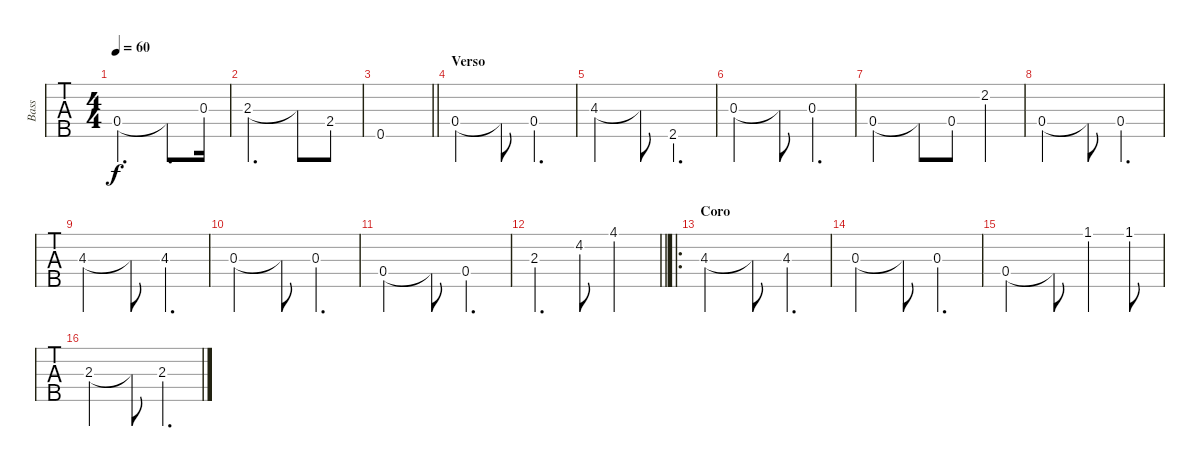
\track ("Bass" "Bass") {instrument electricbassfinger}
\staff {tabs}
\tuning (G2 D2 A1 E1 B0) {hide}
\ts (4 4)
\tempo 60
\clef f4
\ks e
0.4.2{d dy f} 0.4{t}.8{d} 0.3.16 |
2.3.2{d} 2.3{t}.8 2.4.8 |
\barLineRight lightlight
0.5.1 |
\section ("" "Verso")
0.4.2 0.4{t}.8 0.4.4{d} |
4.3.2 4.3{t}.8 2.5.4{d} |
0.3.2 0.3{t}.8 0.3.4{d} |
0.4.2 0.4{t}.8 0.4.8 2.2.4 |
0.4.2 0.4{t}.8 0.4.4{d} |
4.3.2 4.3{t}.8 4.3.4{d} |
0.3.2 0.3{t}.8 0.3.4{d} |
0.4.2 0.4{t}.8 0.4.4{d} |
\barLineRight lightlight
2.3.4{d} 4.2.8 4.1.2 |
\ro
\section ("" "Coro")
4.3.2 4.3{t}.8 4.3.4{d} |
0.3.2 0.3{t}.8 0.3.4{d} |
0.4.2 0.4{t}.8 1.1.4 1.1.8 |
2.3.2 2.3{t}.8 2.3.4{d}
